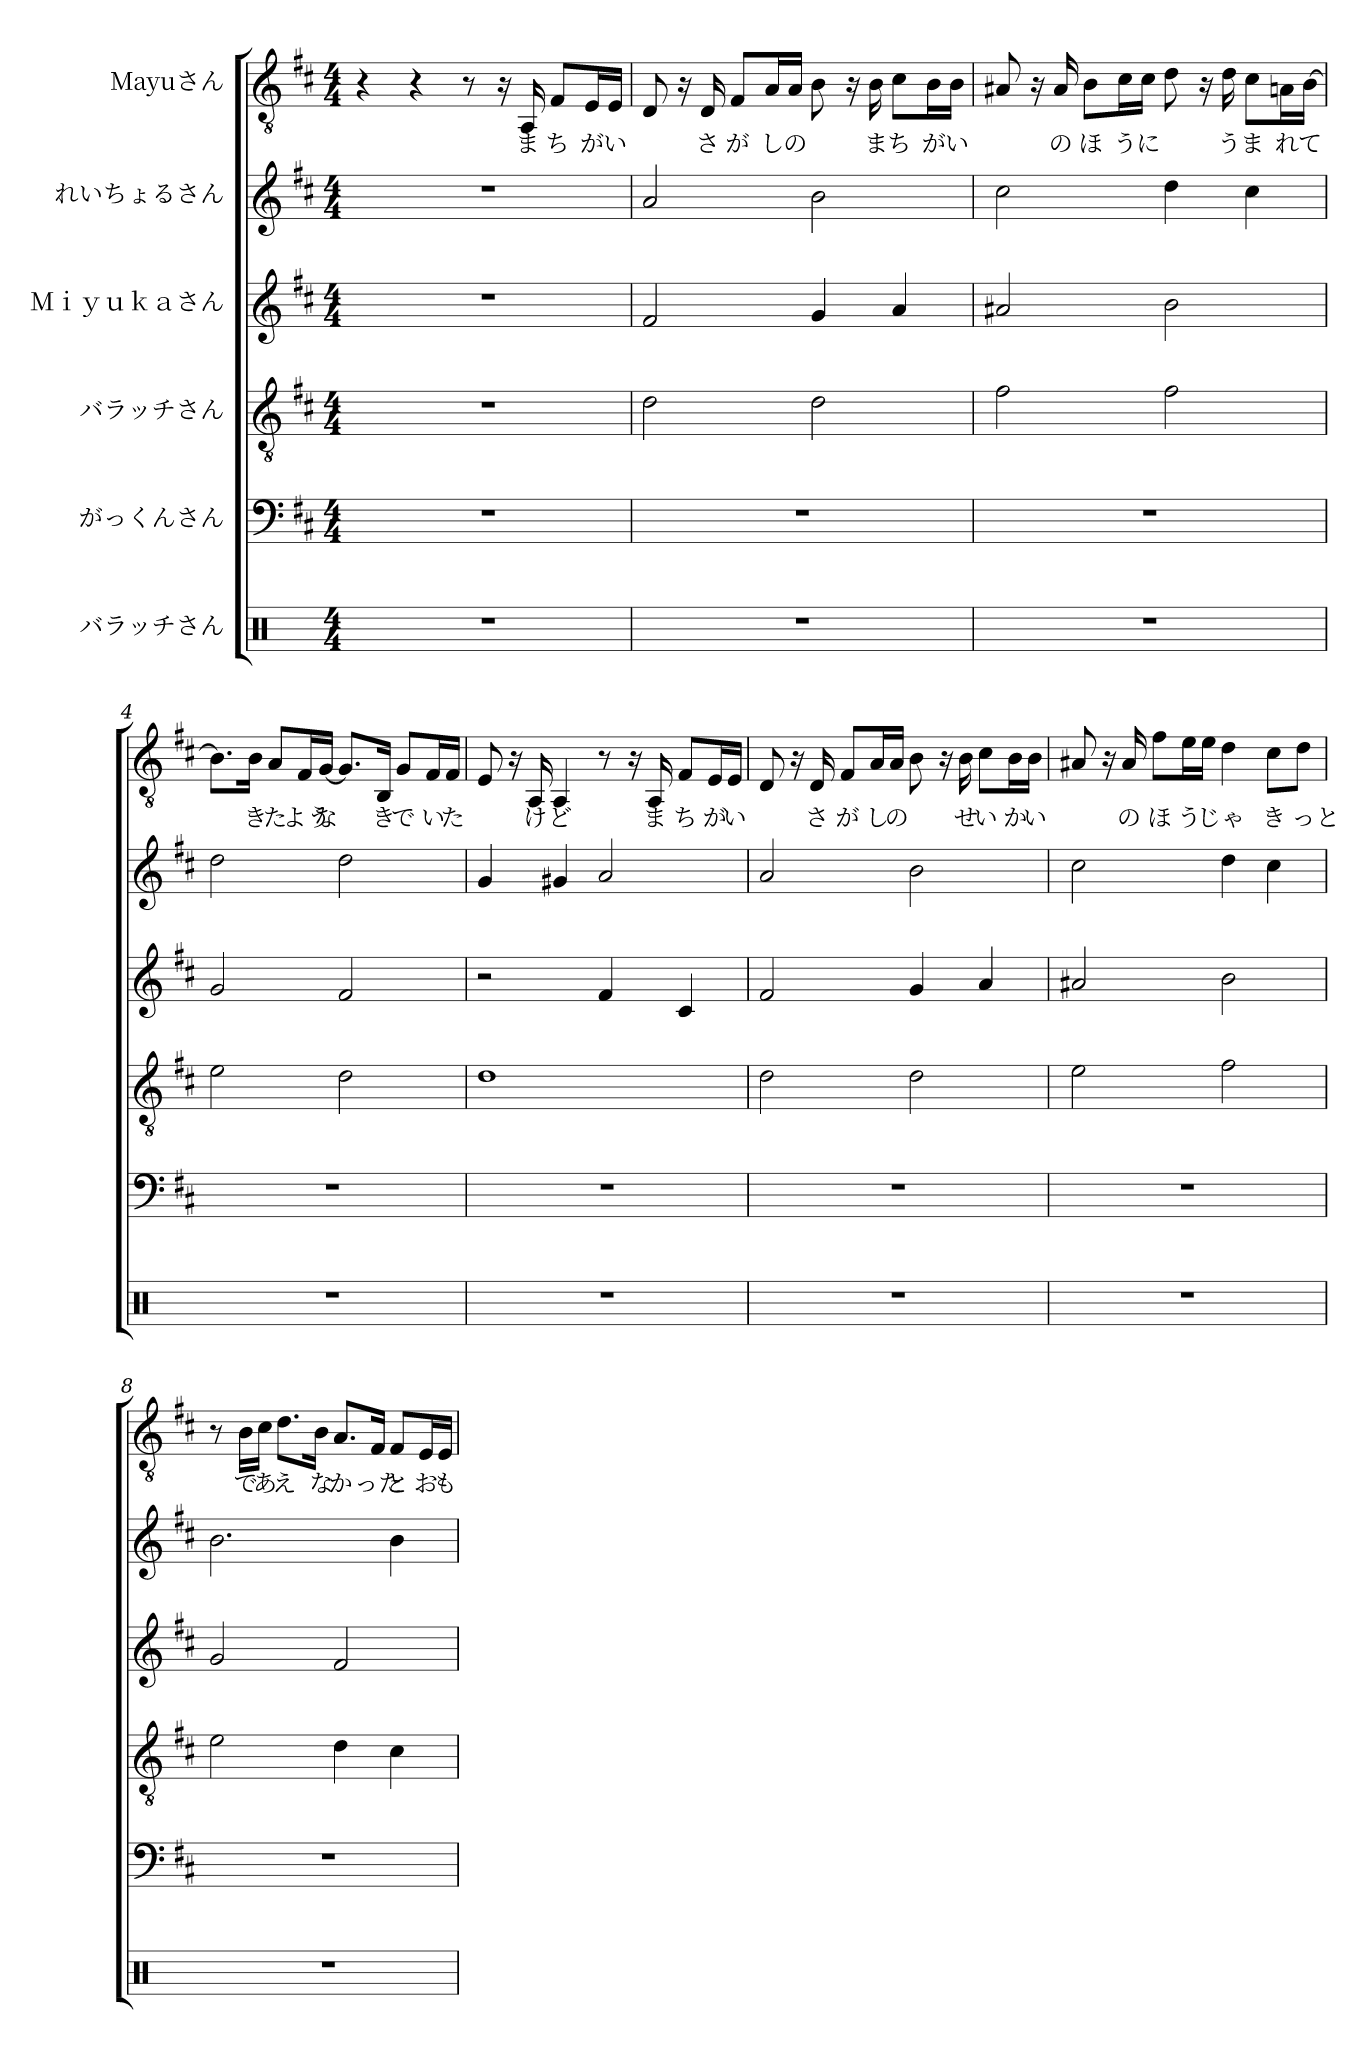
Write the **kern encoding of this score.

**kern	**kern	**kern	**kern	**kern	**kern	**text
*part6	*part5	*part4	*part3	*part2	*part1	*part1
*staff6	*staff5	*staff4	*staff3	*staff2	*staff1	*staff1
*I"バラッチさん	*I"がっくんさん	*I"バラッチさん	*I"Ｍｉｙｕｋａさん	*I"れいちょるさん	*I"Mayuさん	*
*clefX	*clefF4	*clefGv2	*clefG2	*clefG2	*clefGv2	*
*k[]	*k[f#c#]	*k[f#c#]	*k[f#c#]	*k[f#c#]	*k[f#c#]	*
*M4/4	*M4/4	*M4/4	*M4/4	*M4/4	*M4/4	*
*MM77	*MM77	*MM77	*MM77	*MM77	*MM77	*
=1	=1	=1	=1	=1	=1	=1
1r	1r	1r	1r	1r	4r	.
.	.	.	.	.	4r	.
.	.	.	.	.	8r	.
.	.	.	.	.	16r	.
.	.	.	.	.	16AA	ま
.	.	.	.	.	8F#L	ち
.	.	.	.	.	16EL	が
.	.	.	.	.	16EJJ	い
=2	=2	=2	=2	=2	=2	=2
1r	1r	2d	2f#	2a	8D	.
.	.	.	.	.	16r	.
.	.	.	.	.	16D	さ
.	.	.	.	.	8F#L	が
.	.	.	.	.	16AL	し
.	.	.	.	.	16AJJ	の
.	.	2d	4g	2b	8B	.
.	.	.	.	.	16r	.
.	.	.	.	.	16B	ま
.	.	.	4a	.	8c#L	ち
.	.	.	.	.	16BL	が
.	.	.	.	.	16BJJ	い
=3	=3	=3	=3	=3	=3	=3
1r	1r	2f#	2a#X	2cc#	8A#X	.
.	.	.	.	.	16r	.
.	.	.	.	.	16A#	の
.	.	.	.	.	8BL	ほ
.	.	.	.	.	16c#L	う
.	.	.	.	.	16c#JJ	に
.	.	2f#	2b	4dd	8d	.
.	.	.	.	.	16r	.
.	.	.	.	.	16d	う
.	.	.	.	4cc#	8c#L	ま
.	.	.	.	.	16AnL	れ
.	.	.	.	.	[16BJJ	て
=4	=4	=4	=4	=4	=4	=4
1r	1r	2e	2g	2dd	8.BL]	.
.	.	.	.	.	16BJk	き
.	.	.	.	.	8AL	た
.	.	.	.	.	16F#L	よう
.	.	.	.	.	[16GJJ	な
.	.	2d	2f#	2dd	8.GL]	.
.	.	.	.	.	16BBJk	き
.	.	.	.	.	8GL	で
.	.	.	.	.	16F#L	い
.	.	.	.	.	16F#JJ	た
=5	=5	=5	=5	=5	=5	=5
1r	1r	1d	2r	4g	8E	.
.	.	.	.	.	16r	.
.	.	.	.	.	16AA	け
.	.	.	.	4g#X	4AA	ど
.	.	.	4f#	2a	8r	.
.	.	.	.	.	16r	.
.	.	.	.	.	16AA	ま
.	.	.	4c#	.	8F#L	ち
.	.	.	.	.	16EL	が
.	.	.	.	.	16EJJ	い
=6	=6	=6	=6	=6	=6	=6
1r	1r	2d	2f#	2a	8D	.
.	.	.	.	.	16r	.
.	.	.	.	.	16D	さ
.	.	.	.	.	8F#L	が
.	.	.	.	.	16AL	し
.	.	.	.	.	16AJJ	の
.	.	2d	4g	2b	8B	.
.	.	.	.	.	16r	.
.	.	.	.	.	16B	せ
.	.	.	4a	.	8c#L	い
.	.	.	.	.	16BL	か
.	.	.	.	.	16BJJ	い
=7	=7	=7	=7	=7	=7	=7
1r	1r	2e	2a#X	2cc#	8A#X	.
.	.	.	.	.	16r	.
.	.	.	.	.	16A#	の
.	.	.	.	.	8f#L	ほ
.	.	.	.	.	16eL	う
.	.	.	.	.	16eJJ	じゃ
.	.	2f#	2b	4dd	4d	.
.	.	.	.	4cc#	8c#L	き
.	.	.	.	.	8dJ	っと
=8	=8	=8	=8	=8	=8	=8
1r	1r	2e	2g	2.b	8r	.
.	.	.	.	.	16BLL	で
.	.	.	.	.	16c#JJ	あ
.	.	.	.	.	8.dL	え
.	.	.	.	.	16BJk	な
.	.	4d	2f#	.	8.AL	か
.	.	.	.	.	16F#Jk	った
.	.	4c#	.	4b	8F#L	と
.	.	.	.	.	16EL	お
.	.	.	.	.	16EJJ	も
=	=	=	=	=	=	=
*-	*-	*-	*-	*-	*-	*-
